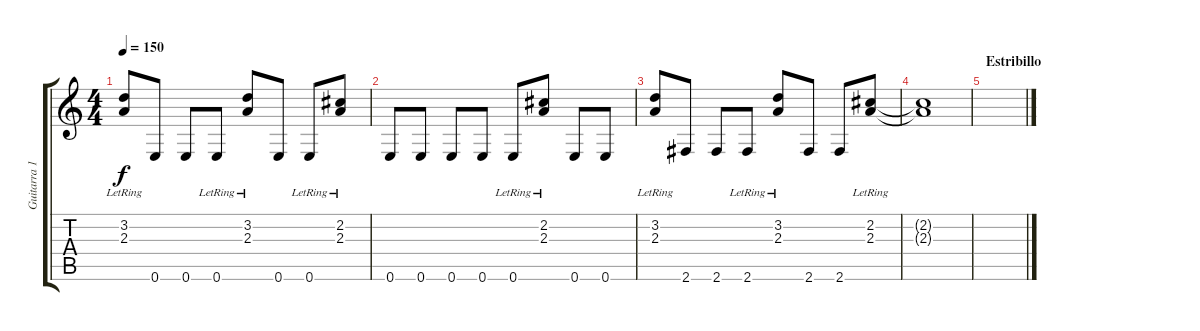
\track ("Guitarra 1 (Doble)" "Guitarra 1") {instrument electricguitarclean}
\staff {score tabs}
\tuning (E4 B3 G3 D3 A2 E2) {hide}
\ts (4 4)
\tempo 150
\clef g2
\ks c
(3.2{lr} 2.3{lr}).8{dy f} 0.6.8 0.6.8 0.6{lr}.8 (3.2{lr} 2.3{lr}).8 0.6.8 0.6{lr}.8 (2.2{lr} 2.3{lr}).8 |
0.6.8 0.6.8 0.6.8 0.6.8 0.6{lr}.8 (2.2{lr} 2.3{lr}).8 0.6.8 0.6.8 |
(3.2{lr} 2.3{lr}).8 2.6.8 2.6.8 2.6{lr}.8 (3.2{lr} 2.3{lr}).8 2.6.8 2.6.8 (2.2{lr} 2.3{lr}).8 |
(2.2{t} 2.3{t}).1 |
\section ("" "Estribillo")
